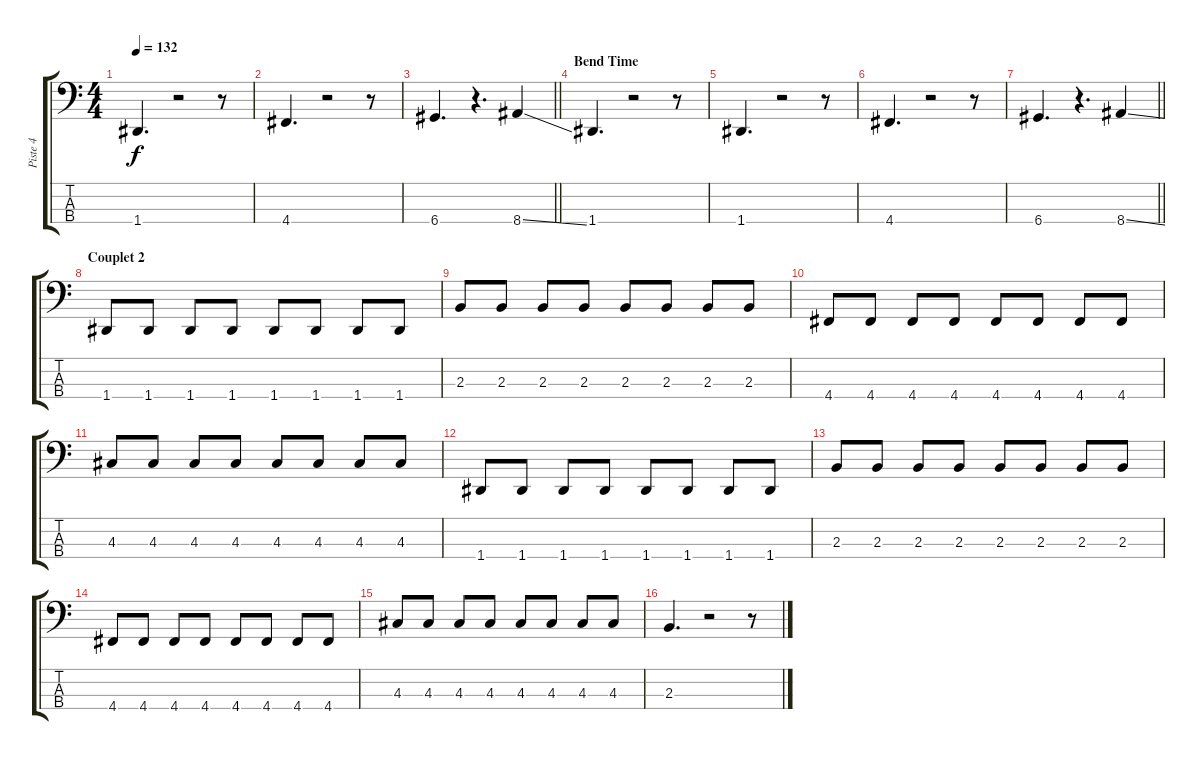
\track ("Piste 4" "Piste 4") {instrument electricbassfinger}
\staff {score tabs}
\tuning (G2 D2 A1 D1) {hide}
\ts (4 4)
\tempo 132
\clef f4
\ks c
1.4.4{d dy f} r.2 r.8 |
4.4.4{d} r.2 r.8 |
\barLineRight lightlight
6.4.4{d} r.4{d} 8.4{ss}.4 |
\section ("" "Bend Time")
1.4.4{d} r.2 r.8 |
1.4.4{d} r.2 r.8 |
4.4.4{d} r.2 r.8 |
\barLineRight lightlight
6.4.4{d} r.4{d} 8.4{ss}.4 |
\section ("" "Couplet 2")
1.4.8 1.4.8 1.4.8 1.4.8 1.4.8 1.4.8 1.4.8 1.4.8 |
2.3.8 2.3.8 2.3.8 2.3.8 2.3.8 2.3.8 2.3.8 2.3.8 |
4.4.8 4.4.8 4.4.8 4.4.8 4.4.8 4.4.8 4.4.8 4.4.8 |
4.3.8 4.3.8 4.3.8 4.3.8 4.3.8 4.3.8 4.3.8 4.3.8 |
1.4.8 1.4.8 1.4.8 1.4.8 1.4.8 1.4.8 1.4.8 1.4.8 |
2.3.8 2.3.8 2.3.8 2.3.8 2.3.8 2.3.8 2.3.8 2.3.8 |
4.4.8 4.4.8 4.4.8 4.4.8 4.4.8 4.4.8 4.4.8 4.4.8 |
4.3.8 4.3.8 4.3.8 4.3.8 4.3.8 4.3.8 4.3.8 4.3.8 |
2.3.4{d} r.2 r.8
